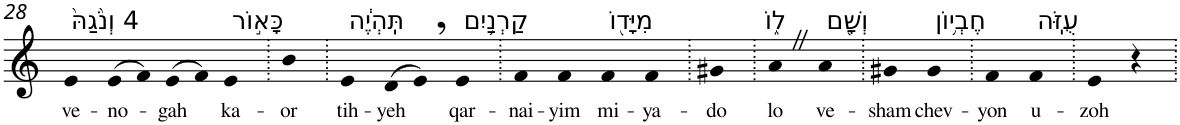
**kern	**text
*part1	*part1
*staff1	*staff1
*I"Piano	*
*I'Pno	*
!!LO:PB:g=z
*clefG2	*
*k[]	*
=28	=28
!LO:TX:a:t=4 וְנֹ֙גַהּ֙	!
!	!LO:LY:b
4e	ve-
!	!LO:LY:b
(>8e	-no-
8f)	.
!	!LO:LY:b
(>8e	-gah
8f)	.
!LO:TX:a:t=כָּא֣וֹר	!
!	!LO:LY:b
4e	ka-
=29.	=29.
!	!LO:LY:b
4b	-or
=30.	=30.
!LO:TX:a:t=תִּֽהְיֶ֔ה	!
!	!LO:LY:b
4e	tih-
!	!LO:LY:b
(>8d	-yeh
8e,)	.
!LO:TX:a:t=קַרְנַ֥יִם	!
!	!LO:LY:b
4e	qar-
=31.	=31.
!	!LO:LY:b
4f	-nai-
!	!LO:LY:b
4f	-yim
!LO:TX:a:t=מִיָּד֖וֹ	!
!	!LO:LY:b
4f	mi-
!	!LO:LY:b
4f	-ya-
=32.	=32.
!	!LO:LY:b
4g#X	-do
=33.	=33.
!LO:TX:a:t=ל֑וֹ	!
!	!LO:LY:b
4aZ	lo
!LO:TX:a:t=וְשָׁ֖ם	!
!	!LO:LY:b
4a	ve-
=34.	=34.
!	!LO:LY:b
4g#X	-sham
!LO:TX:a:t=חֶבְי֥וֹן	!
!	!LO:LY:b
4g#	chev-
=35.	=35.
!	!LO:LY:b
4f	-yon
!LO:TX:a:t=עֻזֹּֽה	!
!	!LO:LY:b
4f	u-
=36.	=36.
!	!LO:LY:b
4e	-zoh
4r	.
=.	=.
*-	*-
